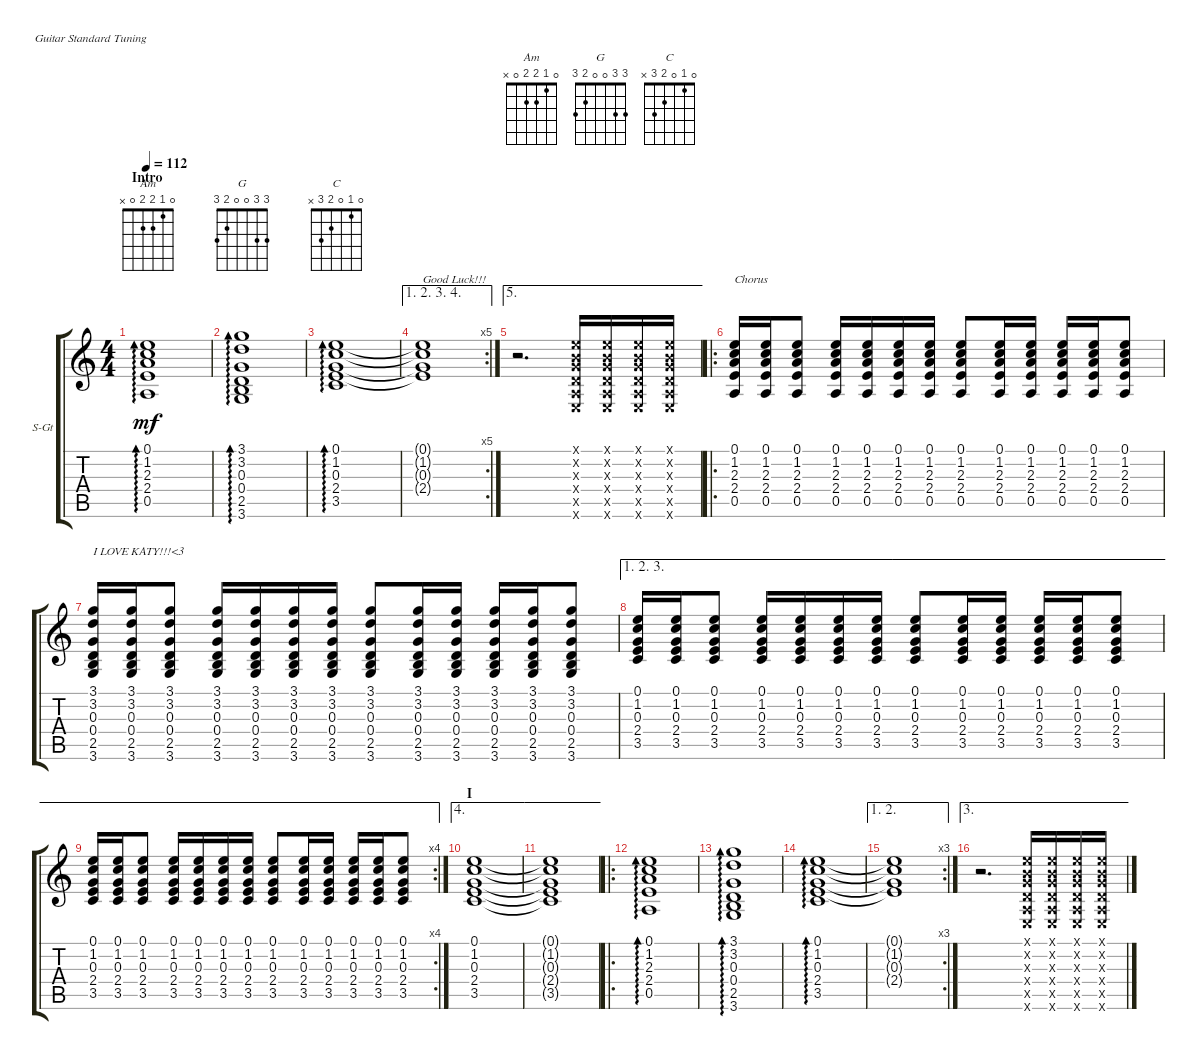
\defaultSystemsLayout 4
\bracketExtendMode groupsimilarinstruments
\firstSystemTrackNameOrientation horizontal
\otherSystemsTrackNameOrientation horizontal
\chordDiagramsInScore
\track ("Steel Guitar" "S-Gt") {instrument acousticguitarsteel}
\staff {score tabs}
\tuning (E4 B3 G3 D3 A2 E2)
\chord ("Am" 0 1 2 2 0 x)
\chord ("G" 3 3 0 0 2 3)
\chord ("C" 0 1 0 2 3 x)
\ts (4 4)
\section ("" "Intro ")
\tempo 112
\clef g2
\ks c
(2.4 2.3 1.2 0.1 0.5).1{ad 0 ch "Am" dy mf instrument acousticguitarsteel} |
(3.6 2.5 0.4 0.3 3.2 3.1).1{ad 0 ch "G" txt ""} |
(2.4 0.3 1.2 0.1 3.5).1{ad 0 ch "C" txt ""} |
\ae (1 2 3 4)
\rc 5
(2.4{t} 0.3{t} 1.2{t} 0.1{t}).1{txt "Good Luck!!!"} |
\ae 5
r.2{d} (0.4{x} 0.3{x} 0.2{x} 0.1{x} 0.6{x} 0.5{x}).16 (0.4{x} 0.3{x} 0.2{x} 0.1{x} 0.5{x} 0.6{x}).16 (0.4{x} 0.3{x} 0.2{x} 0.1{x} 0.5{x} 0.6{x}).16 (0.4{x} 0.3{x} 0.2{x} 0.1{x} 0.5{x} 0.6{x}).16 |
\ro
\section ("" "")
(2.4 2.3 1.2 0.1 0.5).16{txt "Chorus"} (2.4 2.3 1.2 0.1 0.5).16 (2.4 2.3 1.2 0.1 0.5).8 (2.4 2.3 1.2 0.1 0.5).16 (2.4 2.3 1.2 0.1 0.5).16 (2.4 2.3 1.2 0.1 0.5).16 (2.4 2.3 1.2 0.1 0.5).16 (2.4 2.3 1.2 0.1 0.5).8 (2.4 2.3 1.2 0.1 0.5).16 (2.4 2.3 1.2 0.1 0.5).16 (2.4 2.3 1.2 0.1 0.5).16 (2.4 2.3 1.2 0.1 0.5).16 (2.4 2.3 1.2 0.1 0.5).8 |
(3.6 2.5 0.4 0.3 3.2 3.1).16{txt "I LOVE KATY!!!<3"} (3.6 2.5 0.4 0.3 3.2 3.1).16 (3.6 2.5 0.4 0.3 3.2 3.1).8 (3.6 2.5 0.4 0.3 3.2 3.1).16 (3.6 2.5 0.4 0.3 3.2 3.1).16 (3.6 2.5 0.4 0.3 3.2 3.1).16 (3.6 2.5 0.4 0.3 3.2 3.1).16 (3.6 2.5 0.4 0.3 3.2 3.1).8 (3.6 2.5 0.4 0.3 3.2 3.1).16 (3.6 2.5 0.4 0.3 3.2 3.1).16 (3.6 2.5 0.4 0.3 3.2 3.1).16 (3.6 2.5 0.4 0.3 3.2 3.1).16 (3.6 2.5 0.4 0.3 3.2 3.1).8 |
\ae (1 2 3)
(2.4 0.3 1.2 0.1 3.5).16 (2.4 0.3 1.2 0.1 3.5).16 (2.4 0.3 1.2 0.1 3.5).8 (2.4 0.3 1.2 0.1 3.5).16 (2.4 0.3 1.2 0.1 3.5).16 (2.4 0.3 1.2 0.1 3.5).16 (2.4 0.3 1.2 0.1 3.5).16 (2.4 0.3 1.2 0.1 3.5).8 (2.4 0.3 1.2 0.1 3.5).16 (2.4 0.3 1.2 0.1 3.5).16 (2.4 0.3 1.2 0.1 3.5).16 (2.4 0.3 1.2 0.1 3.5).16 (2.4 0.3 1.2 0.1 3.5).8 |
\ae (1 2 3)
\rc 4
(2.4 0.3 1.2 0.1 3.5).16 (2.4 0.3 1.2 0.1 3.5).16 (2.4 0.3 1.2 0.1 3.5).8 (2.4 0.3 1.2 0.1 3.5).16 (2.4 0.3 1.2 0.1 3.5).16 (2.4 0.3 1.2 0.1 3.5).16 (2.4 0.3 1.2 0.1 3.5).16 (2.4 0.3 1.2 0.1 3.5).8 (2.4 0.3 1.2 0.1 3.5).16 (2.4 0.3 1.2 0.1 3.5).16 (2.4 0.3 1.2 0.1 3.5).16 (2.4 0.3 1.2 0.1 3.5).16 (2.4 0.3 1.2 0.1 3.5).8 |
\ae 4
\section ("" "I")
(3.5 2.4 0.3 1.2 0.1).1 |
\ae 4
(3.5{t} 2.4{t} 0.3{t} 0.1{t} 1.2{t}).1 |
\ro
(2.4 2.3 1.2 0.1 0.5).1{ad 0} |
(3.6 2.5 0.4 0.3 3.2 3.1).1{ad 0} |
(2.4 0.3 1.2 0.1 3.5).1{ad 0} |
\ae (1 2)
\rc 3
(2.4{t} 0.3{t} 1.2{t} 0.1{t}).1 |
\ae 3
r.2{d} (0.4{x} 0.3{x} 0.2{x} 0.1{x} 0.6{x} 0.5{x}).16 (0.4{x} 0.3{x} 0.2{x} 0.1{x} 0.5{x} 0.6{x}).16 (0.4{x} 0.3{x} 0.2{x} 0.1{x} 0.5{x} 0.6{x}).16 (0.4{x} 0.3{x} 0.2{x} 0.1{x} 0.5{x} 0.6{x}).16
